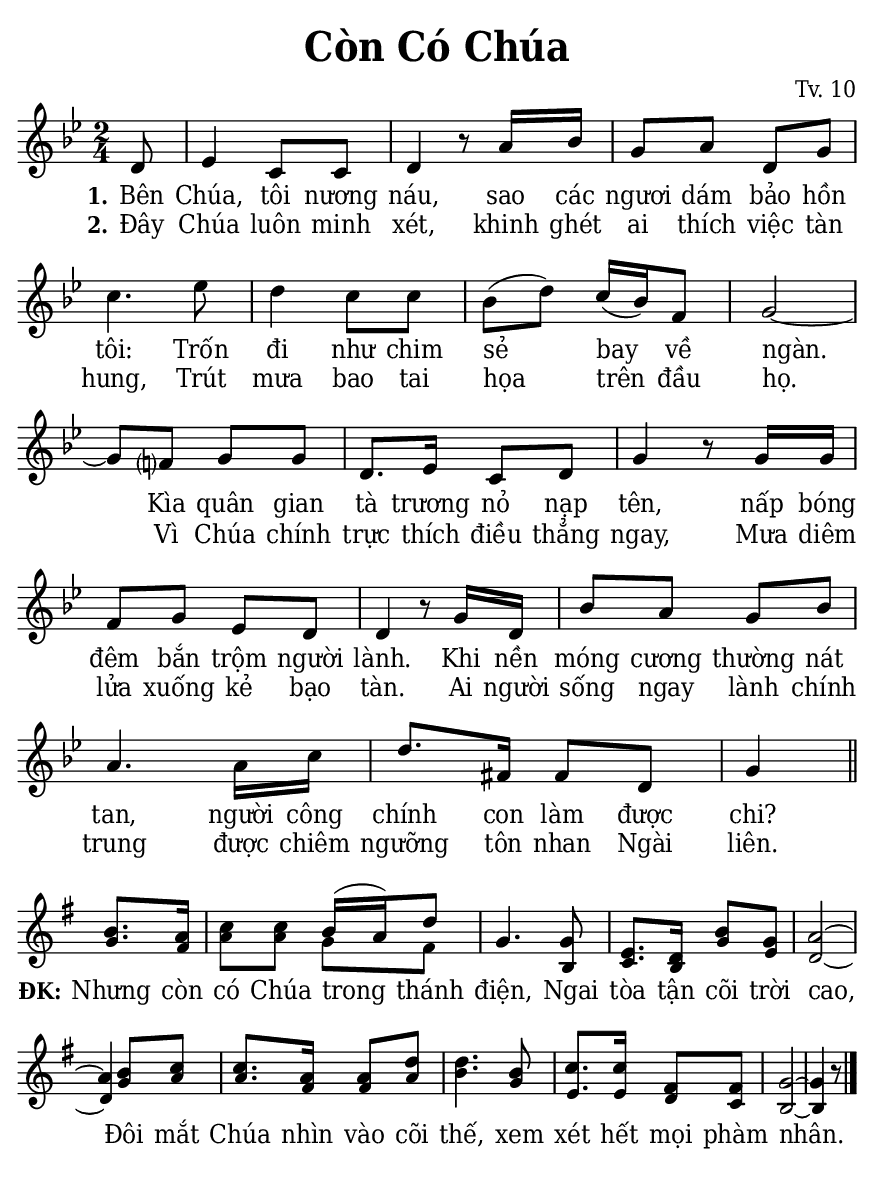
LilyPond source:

% Cài đặt chung\
\version "2.22.1"
\include "english.ly"

\header {
  title = \markup { \fontsize #1 "Còn Có Chúa" }
  composer = "Tv. 10"
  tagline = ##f
}

% Nhạc phiên khúc
nhacPhienKhucSop = \relative c' {
  \partial 8 d8 |
  ef4 c8 c |
  d4 r8 a'16 bf |
  g8 a d, g |
  c4. ef8 |
  d4 c8 c |
  bf (d) c16 (bf) f8 |
  g2 ~ |
  g8 f!? g g |
  d8. ef16 c8 d |
  g4 r8 g16 g |
  f8 g ef d |
  d4 r8 g16 d |
  bf'8 a g bf |
  a4. a16 c |
  d8. fs,16 fs8 d |
  g4 \bar "||" \break
  
  \set Staff.explicitKeySignatureVisibility = #end-of-line-invisible
  \set Staff.printKeyCancellation = ##f
  \key g \major
  b8. a16 |
  c8 c b16 (a) d8 |
  g,4. g8 |
  e8. d16 b'8 g |
  a2 ~ |
  a4 b8 c |
  c8. a16 a8 d |
  d4. b8 |
  c8. c16 fs,8 fs |
  g2 ~ |
  g4 r8 \bar "|."
}

nhacPhienKhucAlto = \relative c'' {
  r8 |
  R2*15
  r4
  
  \set Staff.explicitKeySignatureVisibility = #end-of-line-invisible
  \set Staff.printKeyCancellation = ##f
  \key g \major
  g8. fs16 |
  a8 a g [fs] |
  g4. b,8 |
  c8. b16 g'8 e |
  d2 ~ |
  d4 g8 a |
  a8. fs16 fs8 a |
  b4. g8 |
  e8. e16 d8 c |
  b2 ~ |
  b4 r8
}

% Lời phiên khúc
loiPhienKhucSop = \lyrics {
  <<
    {
      \set stanza = "1."
      Bên Chúa, tôi nương náu,
      sao các ngươi dám bảo hồn tôi:
      Trốn đi như chim sẻ bay về ngàn.
      Kìa quân gian tà trương nỏ nạp tên,
      nấp bóng đêm bắn trộm người lành.
      Khi nền móng cương thường nát tan,
      người công chính con làm được chi?
    }
    \new Lyrics {
	    \set associatedVoice = "beSop"
	    \set stanza = "2."
	    Đây Chúa luôn minh xét,
	    khinh ghét ai thích việc tàn hung,
	    Trút mưa bao tai họa trên đầu họ.
	    Vì Chúa chính trực thích điều thẳng ngay,
	    Mưa diêm lửa xuống kẻ bạo tàn.
	    Ai người sống ngay lành chính trung
	    được chiêm ngưỡng tôn nhan Ngài liên.
    }
  >>
  \set stanza = "ĐK:"
  Nhưng còn có Chúa trong thánh điện,
  Ngai tòa tận cõi trời cao,
  Đôi mắt Chúa nhìn vào cõi thế,
  xem xét hết mọi phàm nhân.
}

% Dàn trang
\paper {
  #(set-paper-size "a5")
  top-margin = 3\mm
  bottom-margin = 3\mm
  left-margin = 3\mm
  right-margin = 3\mm
  indent = #0
  #(define fonts
	 (make-pango-font-tree "Deja Vu Serif Condensed"
	 		       "Deja Vu Serif Condensed"
			       "Deja Vu Serif Condensed"
			       (/ 20 20)))
  print-page-number = ##f
  page-count = 1
  system-system-spacing = #'((basic-distance . 0.1) (padding . 2.5))
}

TongNhip = {
  \key bf \major \time 2/4
  \set Timing.beamExceptions = #'()
  \set Timing.baseMoment = #(ly:make-moment 1/4)
}

% Đổi kích thước nốt cho bè phụ
notBePhu =
#(define-music-function (font-size music) (number? ly:music?)
   (for-some-music
     (lambda (m)
       (if (music-is-of-type? m 'rhythmic-event)
           (begin
             (set! (ly:music-property m 'tweaks)
                   (cons `(font-size . ,font-size)
                         (ly:music-property m 'tweaks)))
             #t)
           #f))
     music)
   music)

\score {
  \new ChoirStaff <<
    \new Staff \with {
        \consists "Merge_rests_engraver"
        printPartCombineTexts = ##f
      }
      <<
      \new Voice \TongNhip \partCombine 
        \nhacPhienKhucSop
        \notBePhu -1 { \nhacPhienKhucAlto }
      \new NullVoice = beSop \nhacPhienKhucSop
      \new Lyrics \lyricsto beSop \loiPhienKhucSop
      >>
  >>
  \layout {
    \override Lyrics.LyricSpace.minimum-distance = #1
    \override Score.BarNumber.break-visibility = ##(#f #f #f)
    \override Score.SpacingSpanner.uniform-stretching = ##t
  } 
}
